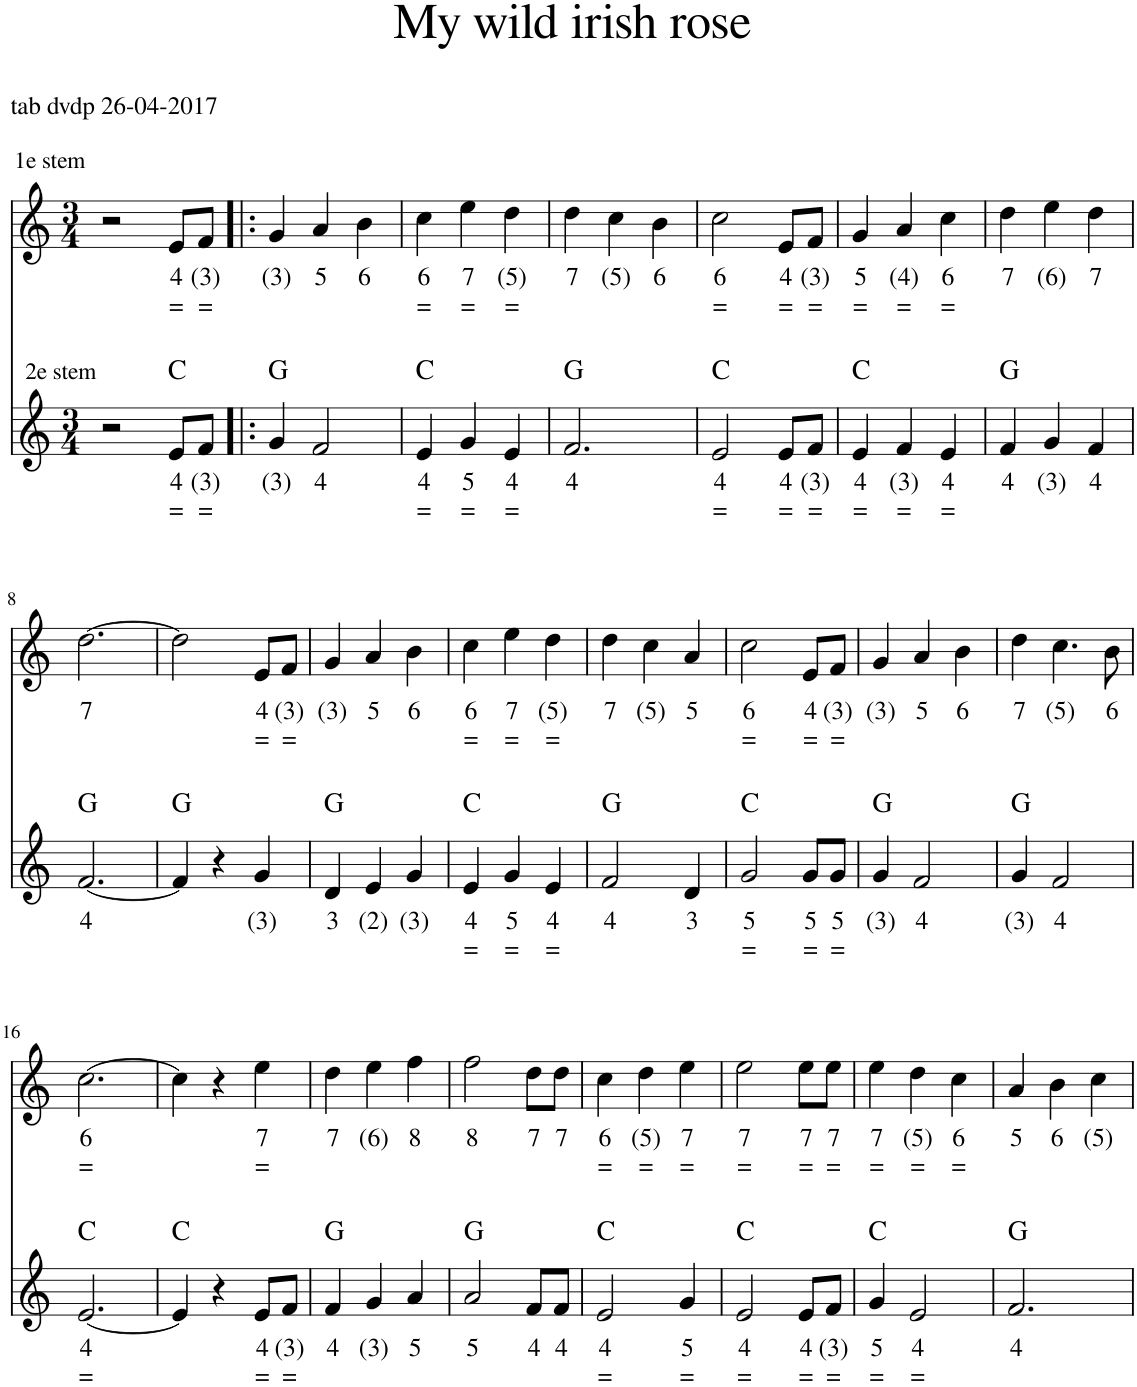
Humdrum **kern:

**kern	**text	**text	**harte	**kern	**text	**text
*part2	*part2	*part2	*part2	*part1	*part1	*part1
*staff2	*staff2	*staff2	*	*staff1	*staff1	*staff1
*I"Stem	*	*	*	*I"Stem	*	*
*clefG2	*	*	*	*clefG2	*	*
*k[]	*	*	*	*k[]	*	*
*M3/4	*	*	*	*M3/4	*	*
=1	=1	=1	=1	=1	=1	=1
!	!	!	!	!LO:TX:a:t=1e stem	!	!
!LO:TX:a:t=2e stem	!	!	!	!	!	!
2r	.	.	.	2r	.	.
!	!LO:LY:b	!LO:LY:b	!	!	!LO:LY:b	!LO:LY:b
8e/L	4	=	C:maj	8e/L	4	=
!	!LO:LY:b	!LO:LY:b	!	!	!LO:LY:b	!LO:LY:b
8f/J	(3)	=	.	8f/J	(3)	=
=2!|:	=2!|:	=2!|:	=2!|:	=2!|:	=2!|:	=2!|:
!	!LO:LY:b	!	!	!	!LO:LY:b	!
4g/	(3)	.	G:maj	4g/	(3)	.
!	!LO:LY:b	!	!	!	!LO:LY:b	!
2f/	4	.	.	4a/	5	.
!	!	!	!	!	!LO:LY:b	!
.	.	.	.	4b\	6	.
=3	=3	=3	=3	=3	=3	=3
!	!LO:LY:b	!LO:LY:b	!	!	!LO:LY:b	!LO:LY:b
4e/	4	=	C:maj	4cc\	6	=
!	!LO:LY:b	!LO:LY:b	!	!	!LO:LY:b	!LO:LY:b
4g/	5	=	.	4ee\	7	=
!	!LO:LY:b	!LO:LY:b	!	!	!LO:LY:b	!LO:LY:b
4e/	4	=	.	4dd\	(5)	=
=4	=4	=4	=4	=4	=4	=4
!	!LO:LY:b	!	!	!	!LO:LY:b	!
2.f/	4	.	G:maj	4dd\	7	.
!	!	!	!	!	!LO:LY:b	!
.	.	.	.	4cc\	(5)	.
!	!	!	!	!	!LO:LY:b	!
.	.	.	.	4b\	6	.
=5	=5	=5	=5	=5	=5	=5
!	!LO:LY:b	!LO:LY:b	!	!	!LO:LY:b	!LO:LY:b
2e/	4	=	C:maj	2cc\	6	=
!	!LO:LY:b	!LO:LY:b	!	!	!LO:LY:b	!LO:LY:b
8e/L	4	=	.	8e/L	4	=
!	!LO:LY:b	!LO:LY:b	!	!	!LO:LY:b	!LO:LY:b
8f/J	(3)	=	.	8f/J	(3)	=
=6	=6	=6	=6	=6	=6	=6
!	!LO:LY:b	!LO:LY:b	!	!	!LO:LY:b	!LO:LY:b
4e/	4	=	C:maj	4g/	5	=
!	!LO:LY:b	!LO:LY:b	!	!	!LO:LY:b	!LO:LY:b
4f/	(3)	=	.	4a/	(4)	=
!	!LO:LY:b	!LO:LY:b	!	!	!LO:LY:b	!LO:LY:b
4e/	4	=	.	4cc\	6	=
=7	=7	=7	=7	=7	=7	=7
!	!LO:LY:b	!	!	!	!LO:LY:b	!
4f/	4	.	G:maj	4dd\	7	.
!	!LO:LY:b	!	!	!	!LO:LY:b	!
4g/	(3)	.	.	4ee\	(6)	.
!	!LO:LY:b	!	!	!	!LO:LY:b	!
4f/	4	.	.	4dd\	7	.
!!LO:LB:g=z
=8	=8	=8	=8	=8	=8	=8
!	!LO:LY:b	!	!	!	!LO:LY:b	!
[2.f/	4	.	G:maj	[2.dd\	7	.
=9	=9	=9	=9	=9	=9	=9
4f/]	.	.	G:maj	2dd\]	.	.
4r	.	.	.	.	.	.
!	!LO:LY:b	!	!	!	!LO:LY:b	!LO:LY:b
4g/	(3)	.	.	8e/L	4	=
!	!	!	!	!	!LO:LY:b	!LO:LY:b
.	.	.	.	8f/J	(3)	=
=10	=10	=10	=10	=10	=10	=10
!	!LO:LY:b	!	!	!	!LO:LY:b	!
4d/	3	.	G:maj	4g/	(3)	.
!	!LO:LY:b	!	!	!	!LO:LY:b	!
4e/	(2)	.	.	4a/	5	.
!	!LO:LY:b	!	!	!	!LO:LY:b	!
4g/	(3)	.	.	4b\	6	.
=11	=11	=11	=11	=11	=11	=11
!	!LO:LY:b	!LO:LY:b	!	!	!LO:LY:b	!LO:LY:b
4e/	4	=	C:maj	4cc\	6	=
!	!LO:LY:b	!LO:LY:b	!	!	!LO:LY:b	!LO:LY:b
4g/	5	=	.	4ee\	7	=
!	!LO:LY:b	!LO:LY:b	!	!	!LO:LY:b	!LO:LY:b
4e/	4	=	.	4dd\	(5)	=
=12	=12	=12	=12	=12	=12	=12
!	!LO:LY:b	!	!	!	!LO:LY:b	!
2f/	4	.	G:maj	4dd\	7	.
!	!	!	!	!	!LO:LY:b	!
.	.	.	.	4cc\	(5)	.
!	!LO:LY:b	!	!	!	!LO:LY:b	!
4d/	3	.	.	4a/	5	.
=13	=13	=13	=13	=13	=13	=13
!	!LO:LY:b	!LO:LY:b	!	!	!LO:LY:b	!LO:LY:b
2g/	5	=	C:maj	2cc\	6	=
!	!LO:LY:b	!LO:LY:b	!	!	!LO:LY:b	!LO:LY:b
8g/L	5	=	.	8e/L	4	=
!	!LO:LY:b	!LO:LY:b	!	!	!LO:LY:b	!LO:LY:b
8g/J	5	=	.	8f/J	(3)	=
=14	=14	=14	=14	=14	=14	=14
!	!LO:LY:b	!	!	!	!LO:LY:b	!
4g/	(3)	.	G:maj	4g/	(3)	.
!	!LO:LY:b	!	!	!	!LO:LY:b	!
2f/	4	.	.	4a/	5	.
!	!	!	!	!	!LO:LY:b	!
.	.	.	.	4b\	6	.
=15	=15	=15	=15	=15	=15	=15
!	!LO:LY:b	!	!	!	!LO:LY:b	!
4g/	(3)	.	G:maj	4dd\	7	.
!	!LO:LY:b	!	!	!	!LO:LY:b	!
2f/	4	.	.	4.cc\	(5)	.
!	!	!	!	!	!LO:LY:b	!
.	.	.	.	8b\	6	.
!!LO:LB:g=z
=16	=16	=16	=16	=16	=16	=16
!	!LO:LY:b	!LO:LY:b	!	!	!LO:LY:b	!LO:LY:b
[2.e/	4	=	C:maj	[2.cc\	6	=
=17	=17	=17	=17	=17	=17	=17
4e/]	.	.	C:maj	4cc\]	.	.
4r	.	.	.	4r	.	.
!	!LO:LY:b	!LO:LY:b	!	!	!LO:LY:b	!LO:LY:b
8e/L	4	=	.	4ee\	7	=
!	!LO:LY:b	!LO:LY:b	!	!	!	!
8f/J	(3)	=	.	.	.	.
=18	=18	=18	=18	=18	=18	=18
!	!LO:LY:b	!	!	!	!LO:LY:b	!
4f/	4	.	G:maj	4dd\	7	.
!	!LO:LY:b	!	!	!	!LO:LY:b	!
4g/	(3)	.	.	4ee\	(6)	.
!	!LO:LY:b	!	!	!	!LO:LY:b	!
4a/	5	.	.	4ff\	8	.
=19	=19	=19	=19	=19	=19	=19
!	!LO:LY:b	!	!	!	!LO:LY:b	!
2a/	5	.	G:maj	2ff\	8	.
!	!LO:LY:b	!	!	!	!LO:LY:b	!
8f/L	4	.	.	8dd\L	7	.
!	!LO:LY:b	!	!	!	!LO:LY:b	!
8f/J	4	.	.	8dd\J	7	.
=20	=20	=20	=20	=20	=20	=20
!	!LO:LY:b	!LO:LY:b	!	!	!LO:LY:b	!LO:LY:b
2e/	4	=	C:maj	4cc\	6	=
!	!	!	!	!	!LO:LY:b	!LO:LY:b
.	.	.	.	4dd\	(5)	=
!	!LO:LY:b	!LO:LY:b	!	!	!LO:LY:b	!LO:LY:b
4g/	5	=	.	4ee\	7	=
=21	=21	=21	=21	=21	=21	=21
!	!LO:LY:b	!LO:LY:b	!	!	!LO:LY:b	!LO:LY:b
2e/	4	=	C:maj	2ee\	7	=
!	!LO:LY:b	!LO:LY:b	!	!	!LO:LY:b	!LO:LY:b
8e/L	4	=	.	8ee\L	7	=
!	!LO:LY:b	!LO:LY:b	!	!	!LO:LY:b	!LO:LY:b
8f/J	(3)	=	.	8ee\J	7	=
=22	=22	=22	=22	=22	=22	=22
!	!LO:LY:b	!LO:LY:b	!	!	!LO:LY:b	!LO:LY:b
4g/	5	=	C:maj	4ee\	7	=
!	!LO:LY:b	!LO:LY:b	!	!	!LO:LY:b	!LO:LY:b
2e/	4	=	.	4dd\	(5)	=
!	!	!	!	!	!LO:LY:b	!LO:LY:b
.	.	.	.	4cc\	6	=
=23	=23	=23	=23	=23	=23	=23
!	!LO:LY:b	!	!	!	!LO:LY:b	!
2.f/	4	.	G:maj	4a/	5	.
!	!	!	!	!	!LO:LY:b	!
.	.	.	.	4b\	6	.
!	!	!	!	!	!LO:LY:b	!
.	.	.	.	4cc\	(5)	.
=	=	=	=	=	=	=
*-	*-	*-	*-	*-	*-	*-
